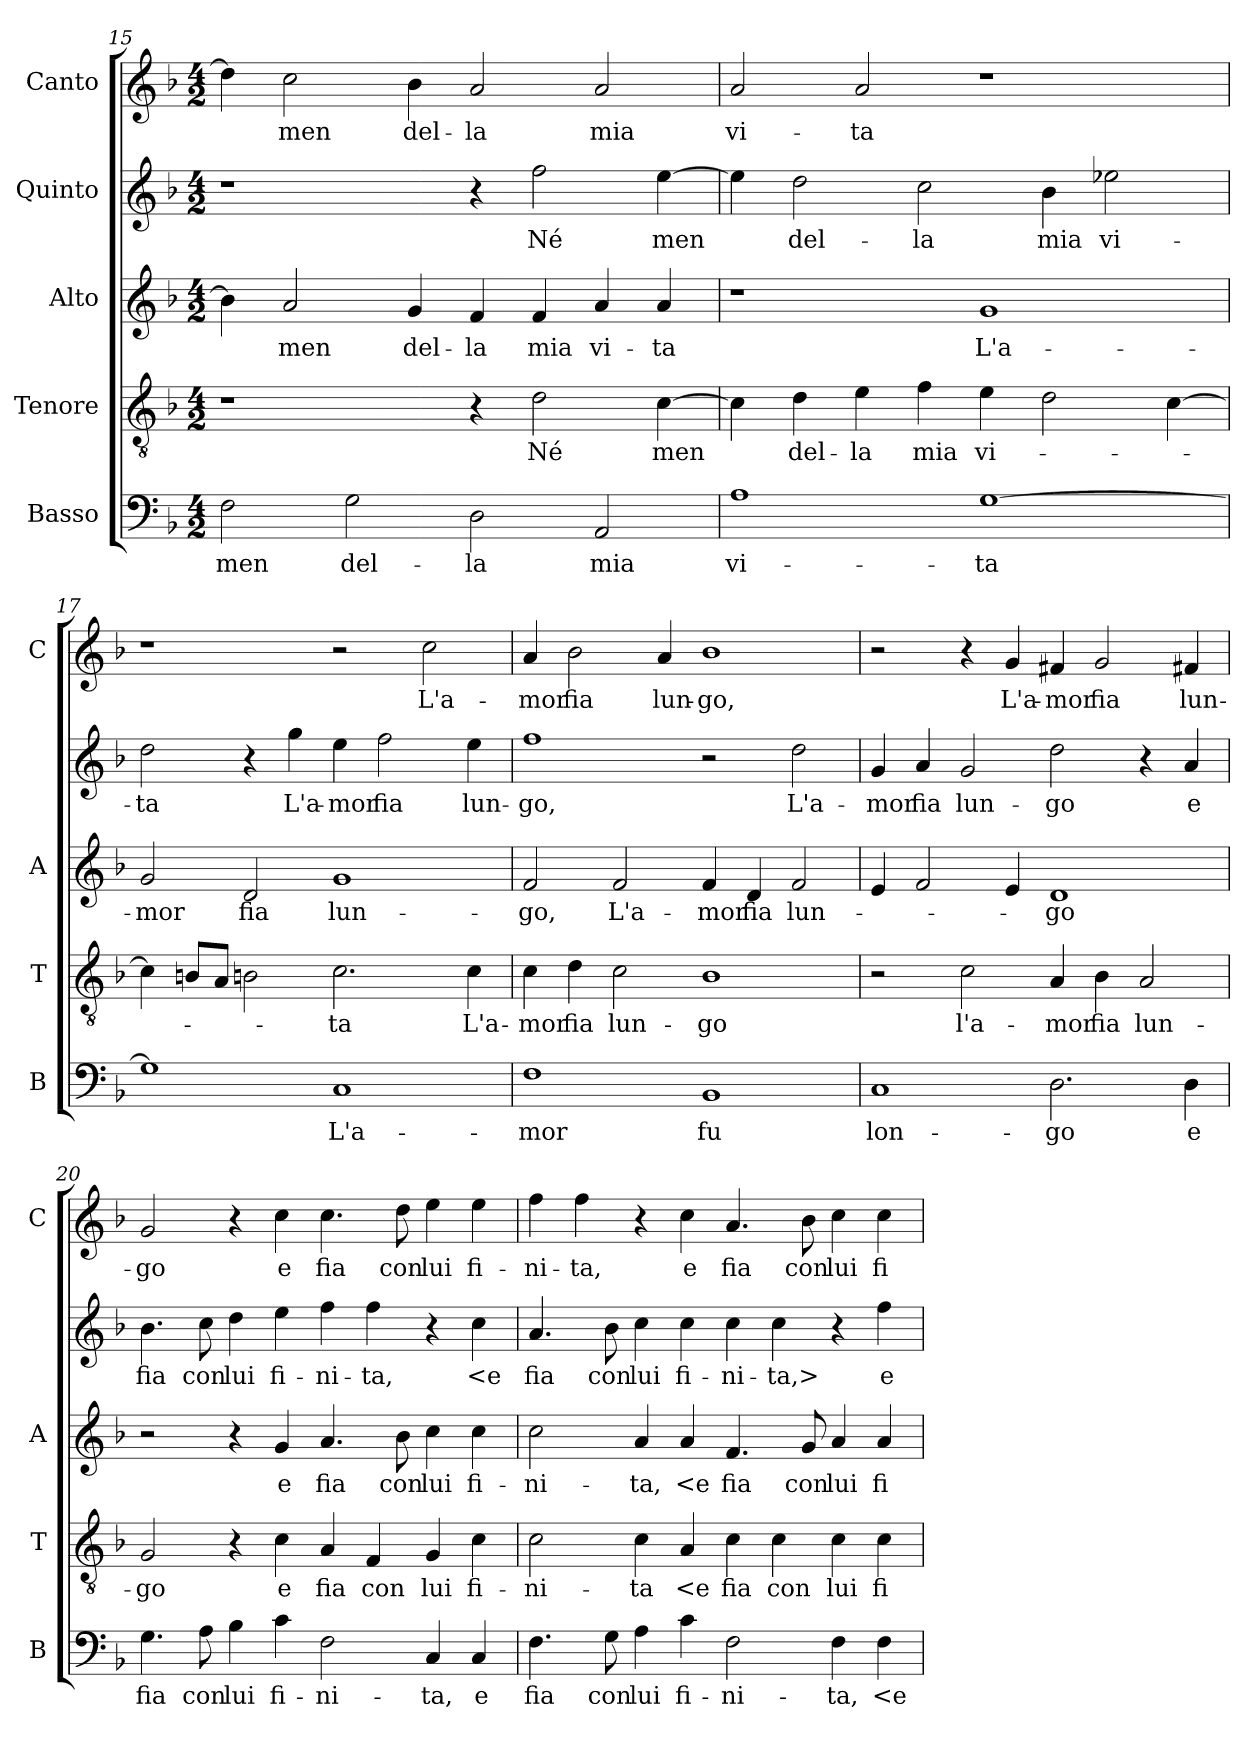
**kern	**text	**kern	**text	**kern	**text	**kern	**text	**kern	**text
*part5	*part5	*part4	*part4	*part3	*part3	*part2	*part2	*part1	*part1
*staff5	*staff5	*staff4	*staff4	*staff3	*staff3	*staff2	*staff2	*staff1	*staff1
*I"Basso	*	*I"Tenore	*	*I"Alto	*	*I"Quinto	*	*I"Canto	*
*I'B	*	*I'T	*	*I'A	*	*	*	*I'C	*
*clefF4	*	*clefGv2	*	*clefG2	*	*clefG2	*	*clefG2	*
*k[b-]	*	*k[b-]	*	*k[b-]	*	*k[b-]	*	*k[b-]	*
*F:	*	*F:	*	*F:	*	*F:	*	*F:	*
*M4/2	*	*M4/2	*	*M4/2	*	*M4/2	*	*M4/2	*
=15	=15	=15	=15	=15	=15	=15	=15	=15	=15
2F	men	1r	.	4b-]	.	1r	.	4dd]	.
.	.	.	.	2a	men	.	.	2cc	men
2G	del-	.	.	.	.	.	.	.	.
.	.	.	.	4g	del-	.	.	4b-	del-
2D	-la	4r	.	4f	-la	4r	.	2a	-la
.	.	2d	Né	4f	mia	2ff	Né	.	.
2AA	mia	.	.	4a	vi-	.	.	2a	mia
.	.	[4c	men	4a	-ta	[4ee	men	.	.
=16	=16	=16	=16	=16	=16	=16	=16	=16	=16
1A	vi-	4c]	.	1r	.	4ee]	.	2a	vi-
.	.	4d	del-	.	.	2dd	del-	.	.
.	.	4e	-la	.	.	.	.	2a	-ta
.	.	4f	mia	.	.	2cc	-la	.	.
[1G	-ta	4e	vi-	1g	L'a-	.	.	1r	.
.	.	2d	.	.	.	4b-	mia	.	.
.	.	.	.	.	.	2ee-X	vi-	.	.
.	.	[4c	.	.	.	.	.	.	.
=17	=17	=17	=17	=17	=17	=17	=17	=17	=17
1G]	.	4c]	.	2g	-mor	2dd	-ta	1r	.
.	.	8BnL	.	.	.	.	.	.	.
.	.	8AJ	.	.	.	.	.	.	.
.	.	2Bn	.	2d	fia	4r	.	.	.
.	.	.	.	.	.	4gg	L'a-	.	.
1C	L'a-	2.c	-ta	1g	lun-	4ee	-mor	2r	.
.	.	.	.	.	.	2ff	fia	.	.
.	.	.	.	.	.	.	.	2cc	L'a-
.	.	4c	L'a-	.	.	4ee	lun-	.	.
=18	=18	=18	=18	=18	=18	=18	=18	=18	=18
1F	-mor	4c	-mor	2f	-go,	1ff	-go,	4a	-mor
.	.	4d	fia	.	.	.	.	2b-	fia
.	.	2c	lun-	2f	L'a-	.	.	.	.
.	.	.	.	.	.	.	.	4a	lun-
1BB-	fu	1B-	-go	4f	-mor	2r	.	1b-	-go,
.	.	.	.	4d	fia	.	.	.	.
.	.	.	.	2f	lun-	2dd	L'a-	.	.
=19	=19	=19	=19	=19	=19	=19	=19	=19	=19
1C	lon-	2r	.	4e	.	4g	-mor	2r	.
.	.	.	.	2f	.	4a	fia	.	.
.	.	2c	l'a-	.	.	2g	lun-	4r	.
.	.	.	.	4e	.	.	.	4g	L'a-
2.D	-go	4A	-mor	1d	-go	2dd	-go	4f#X	-mor
.	.	4B-	fia	.	.	.	.	2g	fia
.	.	2A	lun-	.	.	4r	.	.	.
4D	e	.	.	.	.	4a	e	4f#X	lun-
=20	=20	=20	=20	=20	=20	=20	=20	=20	=20
4.G	fia	2G	-go	2r	.	4.b-	fia	2g	-go
8A	con	.	.	.	.	8cc	con	.	.
4B-	lui	4r	.	4r	.	4dd	lui	4r	.
4c	fi-	4c	e	4g	e	4ee	fi-	4cc	e
2F	-ni-	4A	fia	4.a	fia	4ff	-ni-	4.cc	fia
.	.	4F	con	.	.	4ff	-ta,	.	.
.	.	.	.	8b-	con	.	.	8dd	con
4C	-ta,	4G	lui	4cc	lui	4r	.	4ee	lui
4C	e	4c	fi-	4cc	fi-	4cc	<e	4ee	fi-
=21	=21	=21	=21	=21	=21	=21	=21	=21	=21
4.F	fia	2c	-ni-	2cc	-ni-	4.a	fia	4ff	-ni-
.	.	.	.	.	.	.	.	4ff	-ta,
8G	con	.	.	.	.	8b-	con	.	.
4A	lui	4c	-ta	4a	-ta,	4cc	lui	4r	.
4c	fi-	4A	<e	4a	<e	4cc	fi-	4cc	e
2F	-ni-	4c	fia	4.f	fia	4cc	-ni-	4.a	fia
.	.	4c	con	.	.	4cc	-ta,>	.	.
.	.	.	.	8g	con	.	.	8b-	con
4F	-ta,	4c	lui	4a	lui	4r	.	4cc	lui
4F	<e	4c	fi-	4a	fi-	4ff	e	4cc	fi-
=	=	=	=	=	=	=	=	=	=
*-	*-	*-	*-	*-	*-	*-	*-	*-	*-
